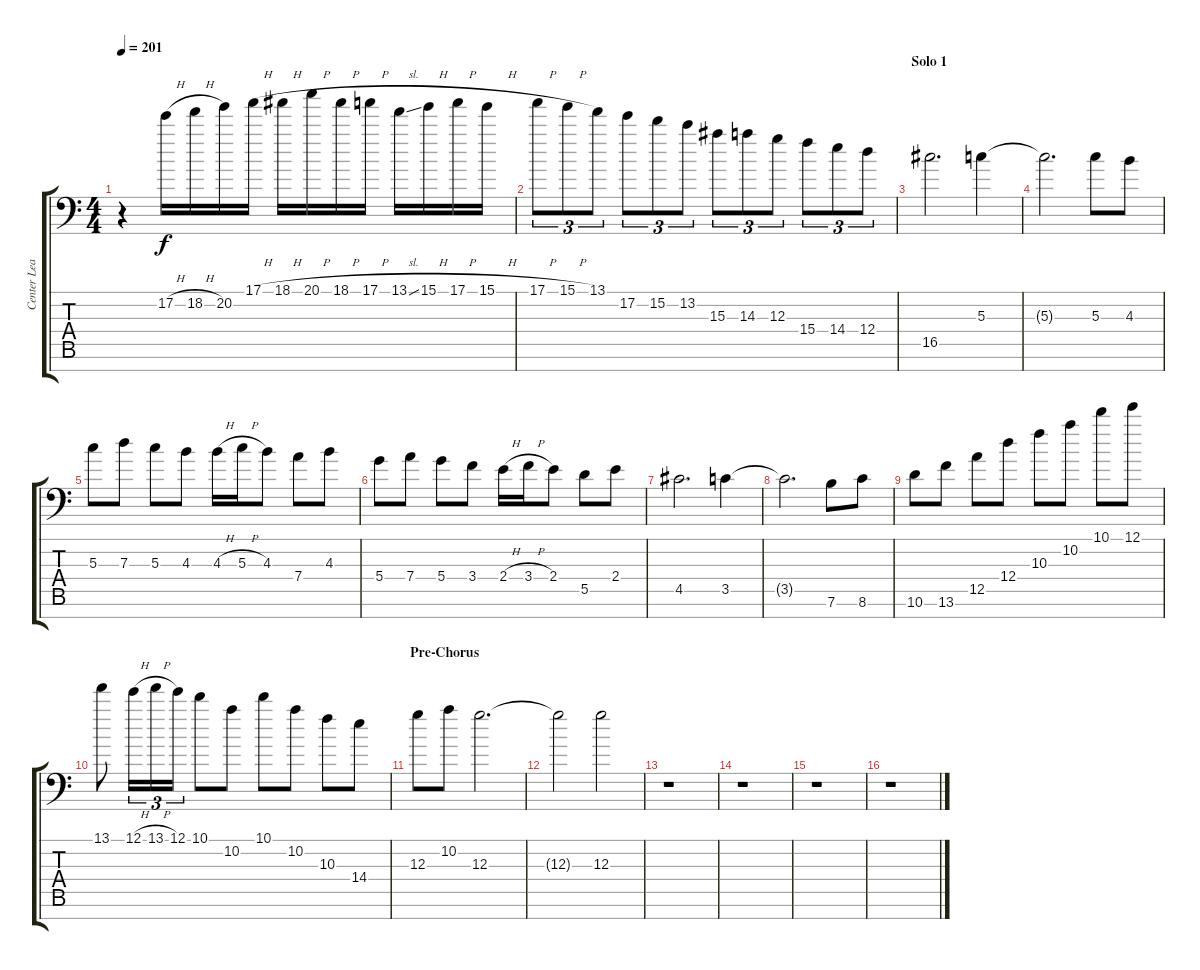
\track ("Center Lead 1" "Center Lea") {instrument overdrivenguitar}
\staff {score tabs}
\tuning (E4 B3 G3 D3 A2 E2 A1) {hide}
\ts (4 4)
\tempo 201
\clef f4
\ks aminor
r.4{dy f} 17.2{h}.16 18.2{h}.16 20.2.16 17.1{h}.16 18.1{h}.16 20.1{h}.16 18.1{h}.16 17.1{h}.16 13.1{sl}.16 15.1{h}.16 17.1{h}.16 15.1{h}.16 |
17.1{h}.8{tu (3 2)} 15.1{h}.8{tu (3 2)} 13.1.8{tu (3 2)} 17.2.8{tu (3 2)} 15.2.8{tu (3 2)} 13.2.8{tu (3 2)} 15.3.8{tu (3 2)} 14.3.8{tu (3 2)} 12.3.8{tu (3 2)} 15.4.8{tu (3 2)} 14.4.8{tu (3 2)} 12.4.8{tu (3 2)} |
\section ("" "Solo 1")
16.5.2{d} 5.3.4 |
5.3{t}.2{d} 5.3.8 4.3.8 |
5.3.8 7.3.8 5.3.8 4.3.8 4.3{h}.16 5.3{h}.16 4.3.8 7.4.8 4.3.8 |
5.4.8 7.4.8 5.4.8 3.4.8 2.4{h}.16 3.4{h}.16 2.4.8 5.5.8 2.4.8 |
4.5.2{d} 3.5.4 |
3.5{t}.2{d} 7.6.8 8.6.8 |
10.6.8 13.6.8 12.5.8 12.4.8 10.3.8 10.2.8 10.1.8 12.1.8 |
13.1.8 12.1{h}.16{tu (3 2)} 13.1{h}.16{tu (3 2)} 12.1.16{tu (3 2)} 10.1.8 10.2.8 10.1.8 10.2.8 10.3.8 14.4.8 |
\section ("" "Pre-Chorus")
12.3.8 10.2.8 12.3.2{d} |
12.3{t}.2 12.3.2 |
r.1 |
r.1 |
r.1 |
r.1
